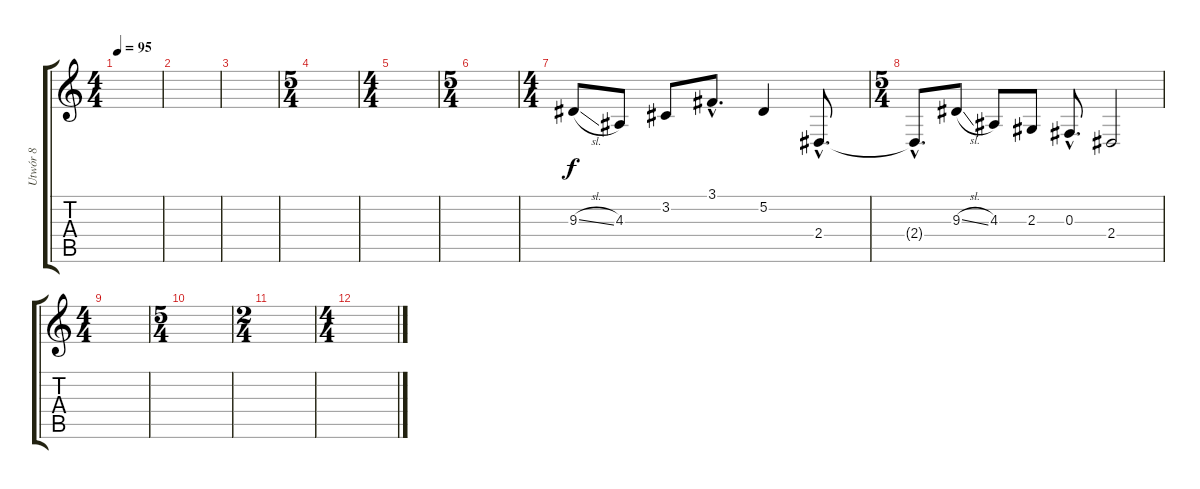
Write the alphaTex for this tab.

\track ("Utwór 8" "Utwór 8") {instrument lead1square}
\staff {score tabs}
\tuning (Eb4 Bb3 Gb3 Db3 Ab2 Eb2) {hide}
\ts (4 4)
\tempo 95
\clef g2
\ks c
|
|
|
\ts (5 4)
|
\ts (4 4)
|
\ts (5 4)
|
\ts (4 4)
9.3{sl}.8 4.3.8 3.2.8 3.1{hac}.8{d} 5.2.4 2.4{hac}.8{d} |
\ts (5 4)
2.4{hac t}.8{d} 9.3{sl}.8 4.3.8 2.3.8 0.3{hac}.8{d} 2.4.2 |
\ts (4 4)
|
\ts (5 4)
|
\ts (2 4)
|
\ts (4 4)
